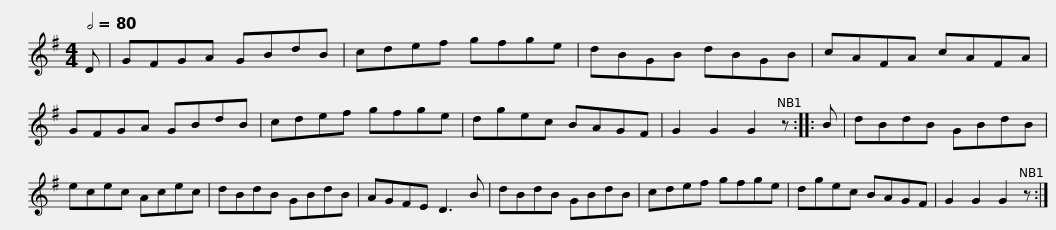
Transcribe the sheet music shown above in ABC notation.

X:1
L:1/8
Q:1/2=80
M:4/4
I:linebreak $
K:G
V:1 treble
V:1
 D | GFGA GBdB | cdef gfge | dBGB dBGB | cAFA cAFA | %5
 GFGA GBdB |$ cdef gfge | dgec BAGF | G2 G2 G2 z :: B | %10
 dBdB GBdB | ecec Acec |$ dBdB GBdB | AGFE D3 B | dBdB GBdB | %15
 cdef gfge | dgec BAGF | G2 G2 G2 z :| %18
